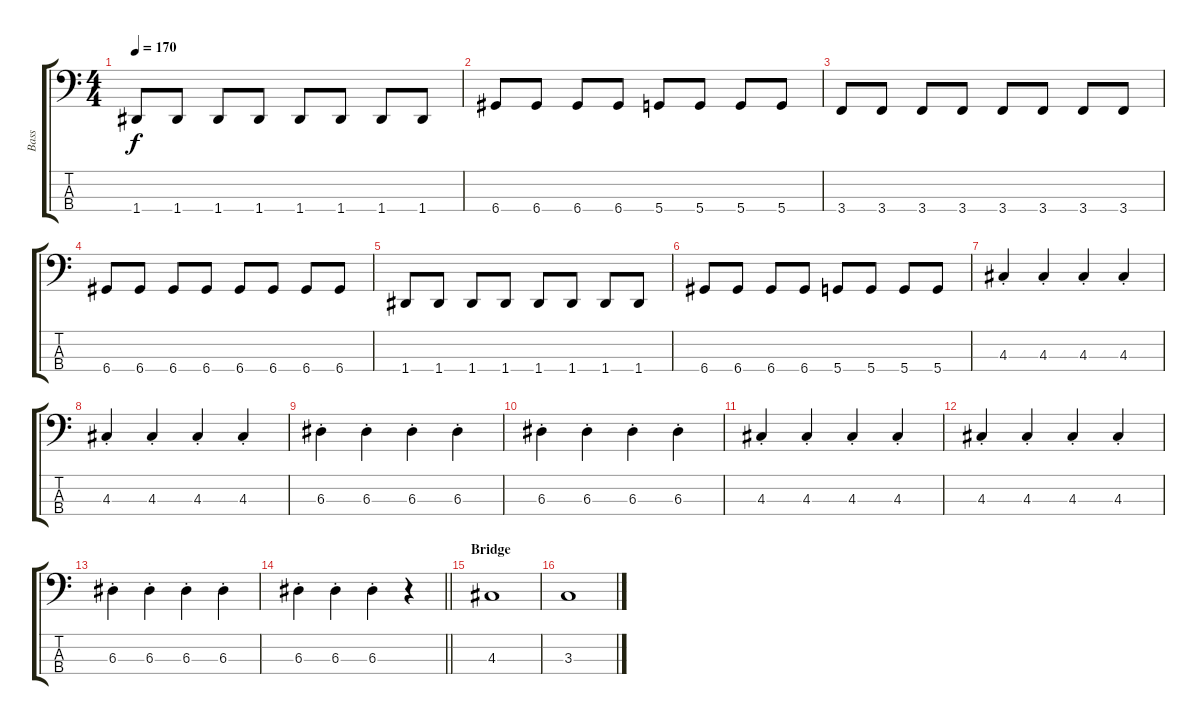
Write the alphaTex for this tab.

\track ("Bass" "Bass") {instrument electricbasspick}
\staff {score tabs}
\tuning (G2 D2 A1 D1) {hide}
\ts (4 4)
\tempo 170
\clef f4
\ks c
1.4.8{dy f} 1.4.8 1.4.8 1.4.8 1.4.8 1.4.8 1.4.8 1.4.8 |
6.4.8 6.4.8 6.4.8 6.4.8 5.4.8 5.4.8 5.4.8 5.4.8 |
3.4.8 3.4.8 3.4.8 3.4.8 3.4.8 3.4.8 3.4.8 3.4.8 |
6.4.8 6.4.8 6.4.8 6.4.8 6.4.8 6.4.8 6.4.8 6.4.8 |
1.4.8 1.4.8 1.4.8 1.4.8 1.4.8 1.4.8 1.4.8 1.4.8 |
6.4.8 6.4.8 6.4.8 6.4.8 5.4.8 5.4.8 5.4.8 5.4.8 |
4.3{st}.4 4.3{st}.4 4.3{st}.4 4.3{st}.4 |
4.3{st}.4 4.3{st}.4 4.3{st}.4 4.3{st}.4 |
6.3{st}.4 6.3{st}.4 6.3{st}.4 6.3{st}.4 |
6.3{st}.4 6.3{st}.4 6.3{st}.4 6.3{st}.4 |
4.3{st}.4 4.3{st}.4 4.3{st}.4 4.3{st}.4 |
4.3{st}.4 4.3{st}.4 4.3{st}.4 4.3{st}.4 |
6.3{st}.4 6.3{st}.4 6.3{st}.4 6.3{st}.4 |
\barLineRight lightlight
6.3{st}.4 6.3{st}.4 6.3{st}.4 r.4 |
\section ("" "Bridge")
4.3.1 |
3.3.1
